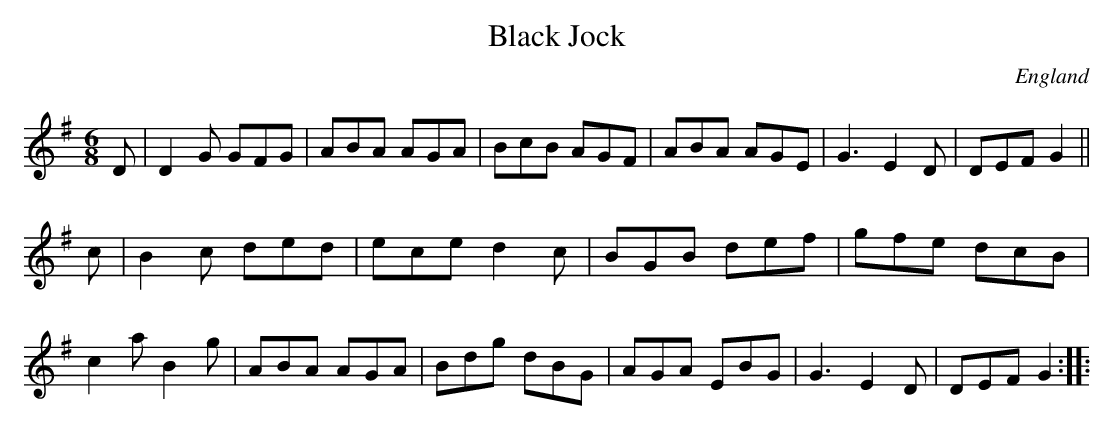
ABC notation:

X:1
T:Black Jock
L:1/8
O:England
M:6/8
K:G major
D |\
D2G GFG | ABA AGA | BcB AGF | ABA AGE | G3 E2D | DEF G2 ||
c |\
B2c ded | ece d2c | BGB def | gfe dcB |
c2a B2g | ABA AGA | Bdg dBG | AGA EBG | G3 E2D | DEF G2 ::
